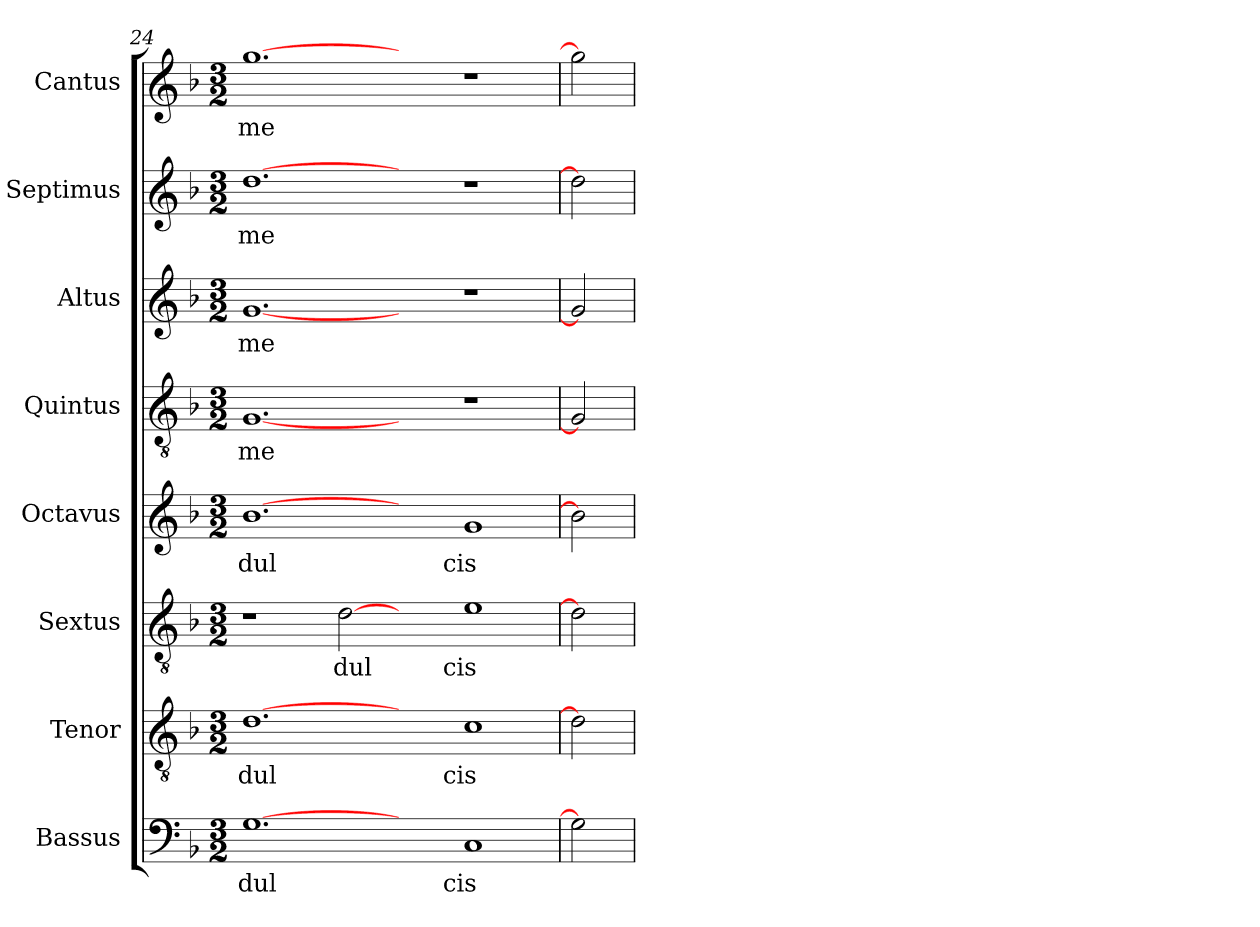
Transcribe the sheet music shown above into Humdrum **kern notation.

**kern	**text	**kern	**text	**kern	**text	**kern	**text	**kern	**text	**kern	**text	**kern	**text	**kern	**text
*part8	*part8	*part7	*part7	*part6	*part6	*part5	*part5	*part4	*part4	*part3	*part3	*part2	*part2	*part1	*part1
*staff8	*staff8	*staff7	*staff7	*staff6	*staff6	*staff5	*staff5	*staff4	*staff4	*staff3	*staff3	*staff2	*staff2	*staff1	*staff1
*I"Bassus	*	*I"Tenor	*	*I"Sextus	*	*I"Octavus	*	*I"Quintus	*	*I"Altus	*	*I"Septimus	*	*I"Cantus	*
*clefF4	*	*clefGv2	*	*clefGv2	*	*clefG2	*	*clefGv2	*	*clefG2	*	*clefG2	*	*clefG2	*
*k[b-]	*	*k[b-]	*	*k[b-]	*	*k[b-]	*	*k[b-]	*	*k[b-]	*	*k[b-]	*	*k[b-]	*
*F:	*	*F:	*	*F:	*	*F:	*	*F:	*	*F:	*	*F:	*	*F:	*
*M3/2	*	*M3/2	*	*M3/2	*	*M3/2	*	*M3/2	*	*M3/2	*	*M3/2	*	*M3/2	*
=24	=24	=24	=24	=24	=24	=24	=24	=24	=24	=24	=24	=24	=24	=24	=24
!	!LO:LY:b:cj	!	!LO:LY:b:cj	!	!	!	!LO:LY:b:cj	!	!LO:LY:b:cj	!	!LO:LY:b:cj	!	!LO:LY:b:cj	!	!LO:LY:b:cj
[1.G	dul	[1.d	dul	1r	.	[1.b-	dul	[1.G	me	[1.g	-me	[1.dd	me	[1.gg	-me
!	!	!	!	!	!LO:LY:b:cj	!	!	!	!	!	!	!	!	!	!
.	.	.	.	[2d	dul	.	.	.	.	.	.	.	.	.	.
2ryy	.	2ryy	.	2ryy	.	2ryy	.	2ryy	.	2ryy	.	2ryy	.	2ryy	.
!	!LO:LY:b:cj	!	!LO:LY:b:cj	!	!LO:LY:b:cj	!	!LO:LY:b:cj	!	!	!	!	!	!	!	!
1C	cis	1c	cis	1e	cis	1g	cis	1r	.	1r	.	1r	.	1r	.
=25	=25	=25	=25	=25	=25	=25	=25	=25	=25	=25	=25	=25	=25	=25	=25
2G]	.	2d]	.	2d]	.	2b-]	.	2G]	.	2g]	.	2dd]	.	2gg]	.
=	=	=	=	=	=	=	=	=	=	=	=	=	=	=	=
*-	*-	*-	*-	*-	*-	*-	*-	*-	*-	*-	*-	*-	*-	*-	*-
